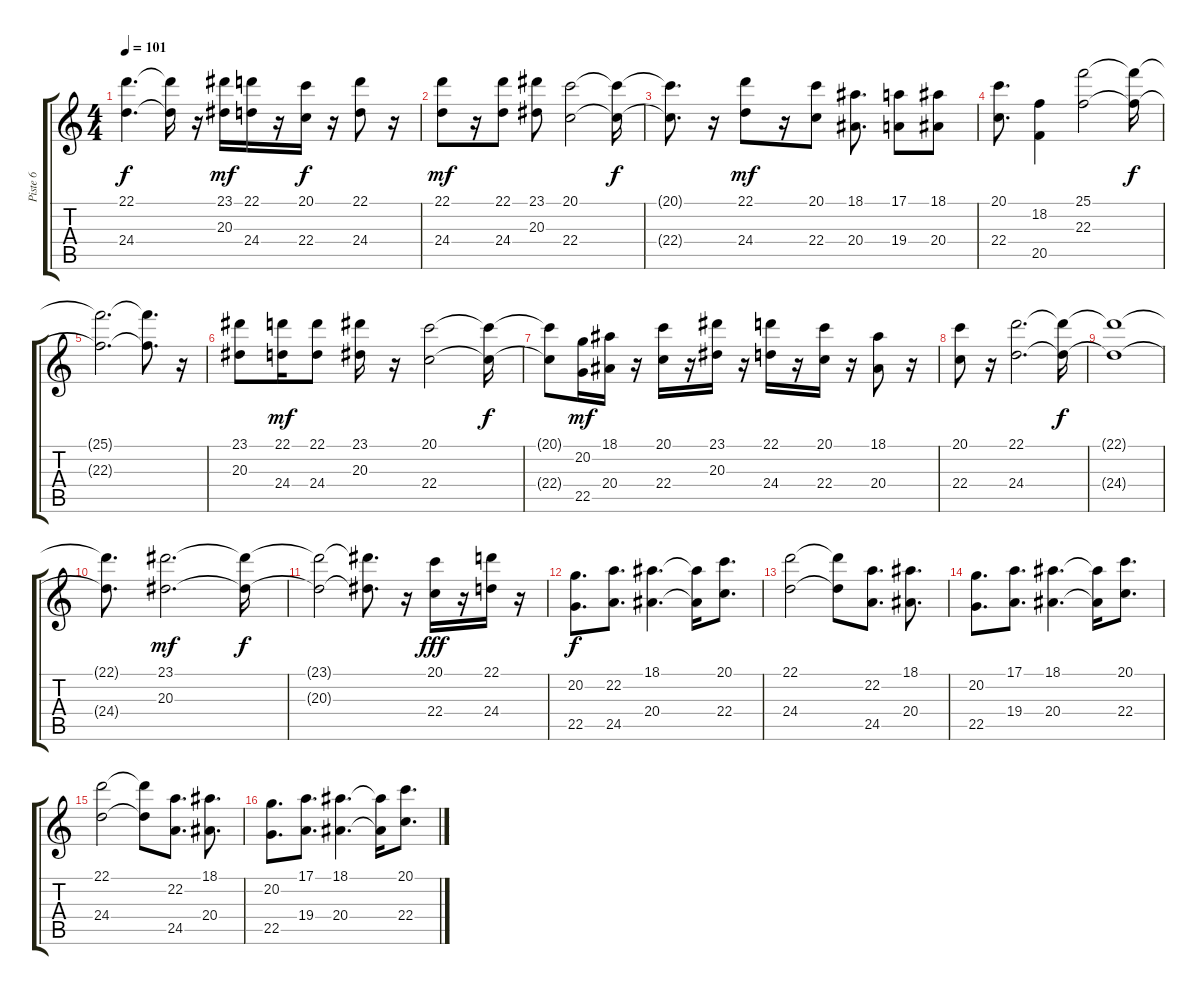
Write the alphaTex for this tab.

\track ("Piste 6" "Piste 6") {instrument stringensemble1}
\staff {score tabs}
\tuning (E4 B3 G3 D3 A2 E2) {hide}
\ts (4 4)
\tempo 101
\clef g2
\ks c
(22.1{t} 24.4{t}).4{d dy f} (22.1{t} 24.4{t}).16 r.16 (23.1 20.3).16{dy mf} (22.1 24.4).16 r.16 (20.1 22.4).16{dy f} r.16 (22.1 24.4).8 r.16 |
(22.1 24.4).8{dy mf} r.16 (22.1 24.4).8 (23.1 20.3).8 (20.1 22.4).2 (20.1{t} 22.4{t}).16{dy f} |
(20.1{t} 22.4{t}).8{d} r.16 (22.1 24.4).8{dy mf} r.16 (20.1 22.4).8 (18.1 20.4).8{d} (17.1 19.4).8 (18.1 20.4).8 |
(20.1 22.4).8{d} (18.2 20.5).4 (25.1 22.3).2 (25.1{t} 22.3{t}).16{dy f} |
(25.1{t} 22.3{t}).2{d} (25.1{t} 22.3{t}).8{d} r.16 |
(23.1 20.3).8 (22.1 24.4).16{dy mf} (22.1 24.4).8 (23.1 20.3).16 r.16 (20.1 22.4).2 (20.1{t} 22.4{t}).16{dy f} |
(20.1{t} 22.4{t}).8 (20.2 22.5).16{dy mf} (18.1 20.4).16 r.16 (20.1 22.4).16 r.16 (23.1 20.3).16 r.16 (22.1 24.4).16 r.16 (20.1 22.4).16 r.16 (18.1 20.4).8 r.16 |
(20.1 22.4).8 r.16 (22.1 24.4).2{d} (22.1{t} 24.4{t}).16{dy f} |
(22.1{t} 24.4{t}).1 |
(22.1{t} 24.4{t}).8{d} (23.1 20.3).2{d dy mf} (23.1{t} 20.3{t}).16{dy f} |
(23.1{t} 20.3{t}).2 (23.1{t} 20.3{t}).8{d} r.16 (20.1 22.4).16{dy fff} r.16 (22.1 24.4).16 r.16 |
(20.2 22.5).8{d dy f} (22.2 24.5).8{d} (18.1 20.4).4{d} (18.1{t} 20.4{t}).16 (20.1 22.4).8{d} |
(22.1 24.4).2 (22.1{t} 24.4{t}).8 (22.2 24.5).8{d} (18.1 20.4).8{d} |
(20.2 22.5).8{d} (17.1 19.4).8{d} (18.1 20.4).4{d} (18.1{t} 20.4{t}).16 (20.1 22.4).8{d} |
(22.1 24.4).2 (22.1{t} 24.4{t}).8 (22.2 24.5).8{d} (18.1 20.4).8{d} |
(20.2 22.5).8{d} (17.1 19.4).8{d} (18.1 20.4).4{d} (18.1{t} 20.4{t}).16 (20.1 22.4).8{d}
